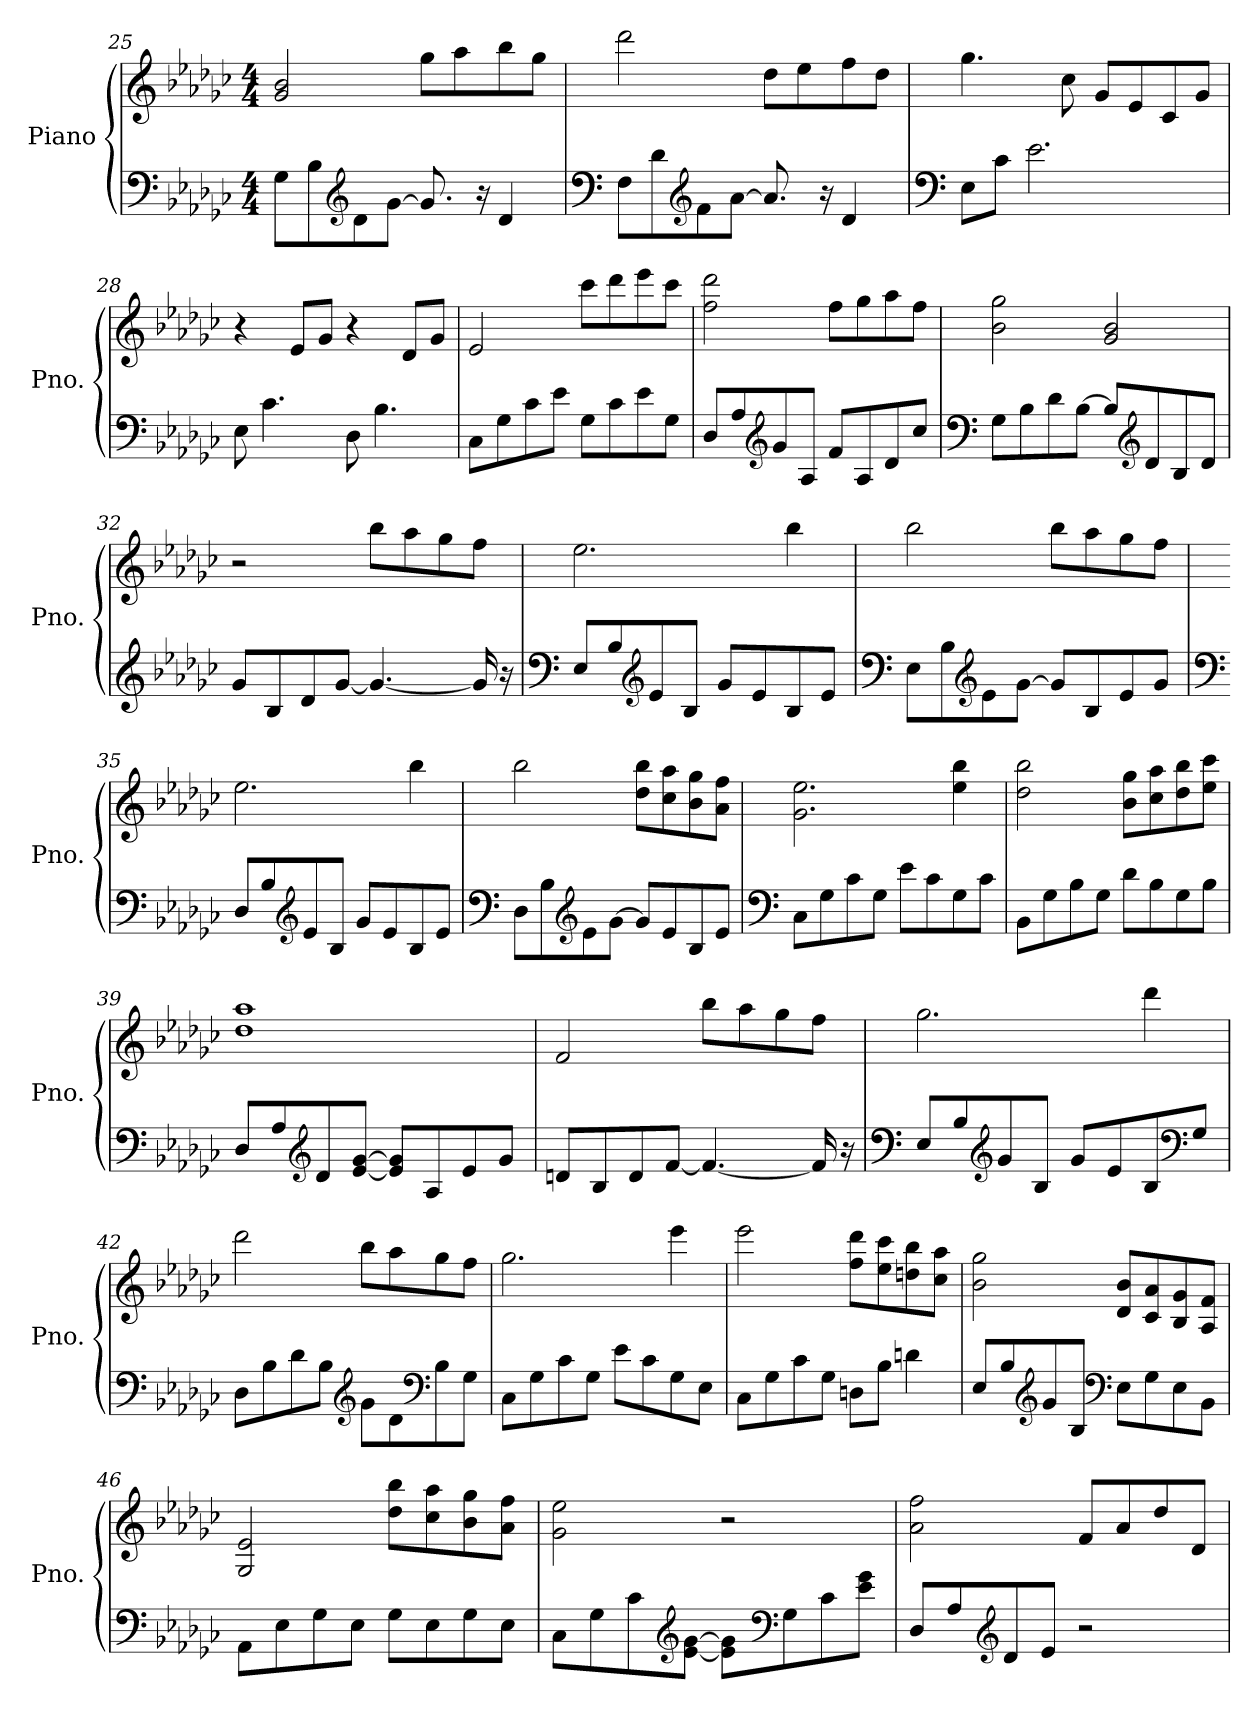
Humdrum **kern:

**kern	**kern
*part2	*part1
*staff2	*staff1
*I"Piano	*I"Piano
*I'Pno.	*I'Pno.
*clefF4	*clefG2
*k[b-e-a-d-g-c-]	*k[b-e-a-d-g-c-]
*M4/4	*M4/4
=25	=25
8G-\L	2g-/ 2b-/
8B-\	.
*clefG2	*
8d-\	.
[8g-\J	.
8.g-/]	8gg-\L
.	8aa-\
16r	.
4d-/	8bb-\
.	8gg-\J
=26	=26
*clefF4	*
8F\L	2ddd-\
8d-\	.
*clefG2	*
8f\	.
[8a-\J	.
8.a-/]	8dd-\L
.	8ee-\
16r	.
4d-/	8ff\
.	8dd-\J
!!LO:LB:g=z
=27	=27
*clefF4	*
8E-\L	4.gg-\
8c-\J	.
2.e-\	.
.	8cc-\
.	8g-/L
.	8e-/
.	8c-/
.	8g-/J
=28	=28
8E-\	4r
4.c-\	.
.	8e-/L
.	8g-/J
8D-\	4r
4.B-\	.
.	8d-/L
.	8g-/J
=29	=29
8C-\L	2e-/
8G-\	.
8c-\	.
8e-\J	.
8G-\L	8ccc-\L
8c-\	8ddd-\
8e-\	8eee-\
8G-\J	8ccc-\J
=30	=30
8D-/L	2ff\ 2ddd-\
8A-/	.
*clefG2	*
8g-/	.
8A-/J	.
8f/L	8ff\L
8A-/	8gg-\
8d-/	8aa-\
8cc-/J	8ff\J
!!LO:LB:g=z
=31	=31
*clefF4	*
8G-\L	2b-\ 2gg-\
8B-\	.
8d-\	.
[8B-\J	.
8B-/L]	2g-/ 2b-/
*clefG2	*
8d-/	.
8B-/	.
8d-/J	.
=32	=32
8g-/L	2r
8B-/	.
8d-/	.
[8g-/J	.
4.g-/_	8bb-\L
.	8aa-\
.	8gg-\
16g-/]	8ff\J
16r	.
=33	=33
*clefF4	*
8E-/L	2.ee-\
8B-/	.
*clefG2	*
8e-/	.
8B-/J	.
8g-/L	.
8e-/	.
8B-/	4bb-\
8e-/J	.
!!LO:LB:g=z
=34	=34
*clefF4	*
8E-\L	2bb-\
8B-\	.
*clefG2	*
8e-\	.
[8g-\J	.
8g-/L]	8bb-\L
8B-/	8aa-\
8e-/	8gg-\
8g-/J	8ff\J
=35	=35
*clefF4	*
8D-/L	2.ee-\
8B-/	.
*clefG2	*
8e-/	.
8B-/J	.
8g-/L	.
8e-/	.
8B-/	4bb-\
8e-/J	.
=36	=36
*clefF4	*
8D-\L	2bb-\
8B-\	.
*clefG2	*
8e-\	.
[8g-\J	.
8g-/L]	8dd-\ 8bb-\L
8e-/	8cc-\ 8aa-\
8B-/	8b-\ 8gg-\
8e-/J	8a-\ 8ff\J
!!LO:LB:g=z
=37	=37
*clefF4	*
8C-\L	2.g-\ 2.ee-\
8G-\	.
8c-\	.
8G-\J	.
8e-\L	.
8c-\	.
8G-\	4ee-\ 4bb-\
8c-\J	.
=38	=38
8BB-\L	2dd-\ 2bb-\
8G-\	.
8B-\	.
8G-\J	.
8d-\L	8b-\ 8gg-\L
8B-\	8cc-\ 8aa-\
8G-\	8dd-\ 8bb-\
8B-\J	8ee-\ 8ccc-\J
=39	=39
8D-/L	1dd- 1aa-
8A-/	.
*clefG2	*
8d-/	.
[8e-/ [8g-/J	.
8e-/] 8g-/]L	.
8A-/	.
8e-/	.
8g-/J	.
=40	=40
8dn/L	2f/
8B-/	.
8d/	.
[8f/J	.
4.f/_	8bb-\L
.	8aa-\
.	8gg-\
16f/]	8ff\J
16r	.
!!LO:LB:g=z
=41	=41
*clefF4	*
8E-/L	2.gg-\
8B-/	.
*clefG2	*
8g-/	.
8B-/J	.
8g-/L	.
8e-/	.
8B-/	4ddd-\
*clefF4	*
8G-/J	.
=42	=42
8D-\L	2ddd-\
8B-\	.
8d-\	.
8B-\J	.
*clefG2	*
8g-\L	8bb-\L
8d-\	8aa-\
*clefF4	*
8B-\	8gg-\
8G-\J	8ff\J
=43	=43
8C-\L	2.gg-\
8G-\	.
8c-\	.
8G-\J	.
8e-\L	.
8c-\	.
8G-\	4eee-\
8E-\J	.
!!LO:PB:g=z
=44	=44
8C-\L	2eee-\
8G-\	.
8c-\	.
8G-\J	.
8Dn\L	8ff\ 8ddd-\L
8B-\J	8ee-\ 8ccc-\
4dn\	8ddn\ 8bb-\
.	8cc-\ 8aa-\J
=45	=45
8E-/L	2b-\ 2gg-\
8B-/	.
*clefG2	*
8g-/	.
8B-/J	.
*clefF4	*
8E-\L	8d-/ 8b-/L
8G-\	8c-/ 8a-/
8E-\	8B-/ 8g-/
8BB-\J	8A-/ 8f/J
=46	=46
8AA-\L	2G-/ 2e-/
8E-\	.
8G-\	.
8E-\J	.
8G-\L	8dd-\ 8bb-\L
8E-\	8cc-\ 8aa-\
8G-\	8b-\ 8gg-\
8E-\J	8a-\ 8ff\J
!!LO:LB:g=z
=47	=47
8C-\L	2g-\ 2ee-\
8G-\	.
8c-\	.
*clefG2	*
[8e-\ [8g-\J	.
8e-\] 8g-\]L	2r
*clefF4	*
8G-\	.
8c-\	.
8e-\ 8g-\J	.
=48	=48
8D-/L	2a-\ 2ff\
8A-/	.
*clefG2	*
8d-/	.
8e-/J	.
2r	8f/L
.	8a-/
.	8dd-/
.	8d-/J
=	=
*-	*-
